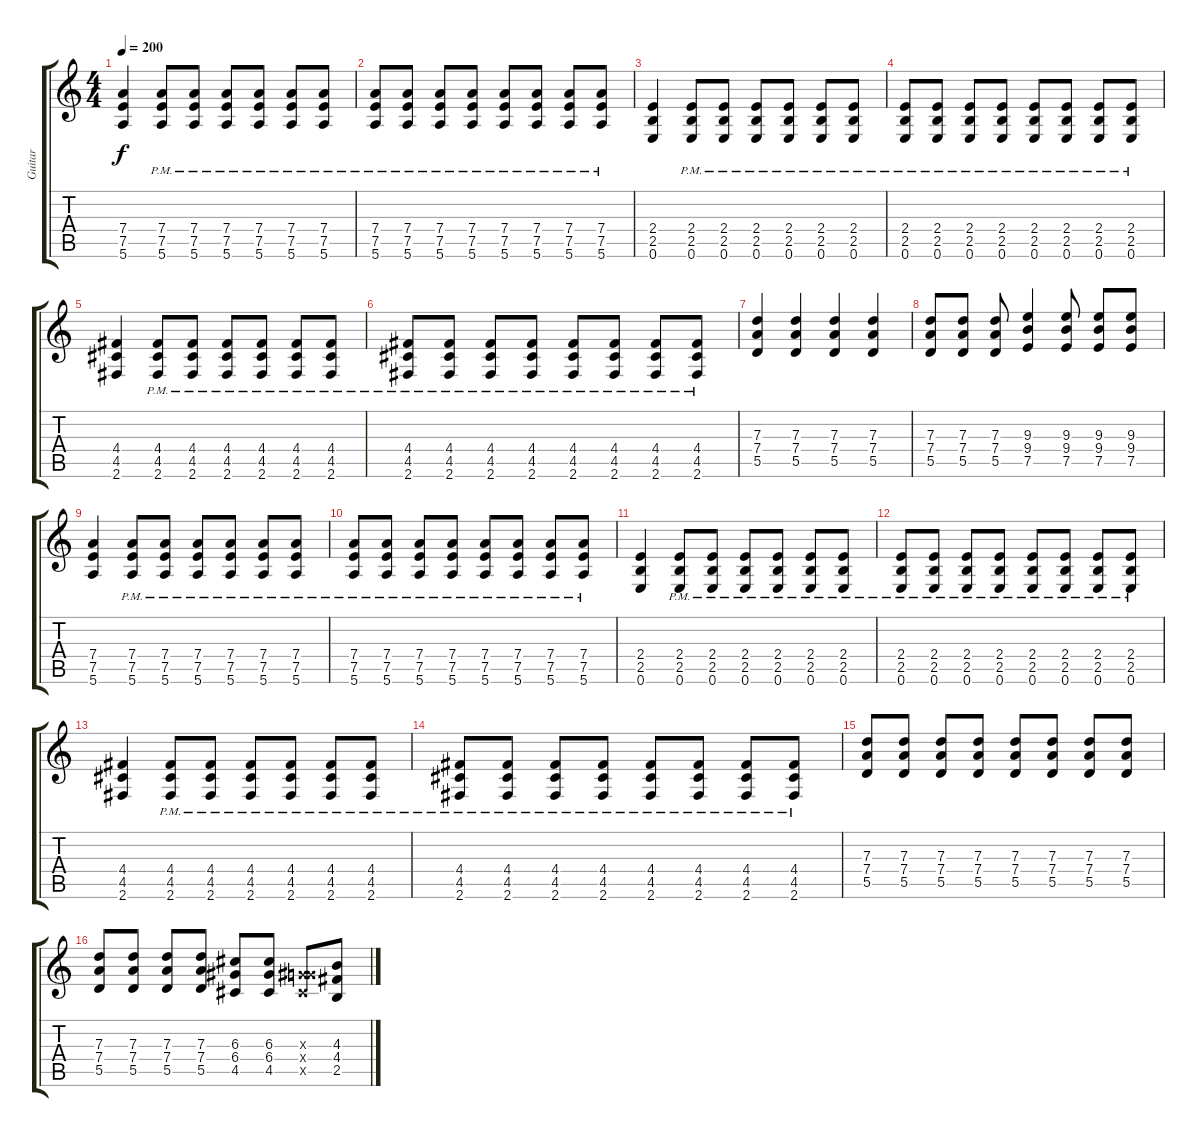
\track ("Guitar " "Guitar ") {instrument distortionguitar}
\staff {score tabs}
\tuning (E4 B3 G3 D3 A2 E2) {hide}
\ts (4 4)
\tempo 200
\clef g2
\ks c
(7.4 7.5 5.6).4{dy f} (7.4{pm} 7.5{pm} 5.6{pm}).8 (7.4{pm} 7.5{pm} 5.6{pm}).8 (7.4{pm} 7.5{pm} 5.6{pm}).8 (7.4{pm} 7.5{pm} 5.6{pm}).8 (7.4{pm} 7.5{pm} 5.6{pm}).8 (7.4{pm} 7.5{pm} 5.6{pm}).8 |
(7.4{pm} 7.5{pm} 5.6{pm}).8 (7.4{pm} 7.5{pm} 5.6{pm}).8 (7.4{pm} 7.5{pm} 5.6{pm}).8 (7.4{pm} 7.5{pm} 5.6{pm}).8 (7.4{pm} 7.5{pm} 5.6{pm}).8 (7.4{pm} 7.5{pm} 5.6{pm}).8 (7.4{pm} 7.5{pm} 5.6{pm}).8 (7.4{pm} 7.5{pm} 5.6{pm}).8 |
(2.4 2.5 0.6).4 (2.4{pm} 2.5{pm} 0.6{pm}).8 (2.4{pm} 2.5{pm} 0.6{pm}).8 (2.4{pm} 2.5{pm} 0.6{pm}).8 (2.4{pm} 2.5{pm} 0.6{pm}).8 (2.4{pm} 2.5{pm} 0.6{pm}).8 (2.4{pm} 2.5{pm} 0.6{pm}).8 |
(2.4{pm} 2.5{pm} 0.6{pm}).8 (2.4{pm} 2.5{pm} 0.6{pm}).8 (2.4{pm} 2.5{pm} 0.6{pm}).8 (2.4{pm} 2.5{pm} 0.6{pm}).8 (2.4{pm} 2.5{pm} 0.6{pm}).8 (2.4{pm} 2.5{pm} 0.6{pm}).8 (2.4{pm} 2.5{pm} 0.6{pm}).8 (2.4{pm} 2.5{pm} 0.6{pm}).8 |
(4.4 4.5 2.6).4 (4.4{pm} 4.5{pm} 2.6{pm}).8 (4.4{pm} 4.5{pm} 2.6{pm}).8 (4.4{pm} 4.5{pm} 2.6{pm}).8 (4.4{pm} 4.5{pm} 2.6{pm}).8 (4.4{pm} 4.5{pm} 2.6{pm}).8 (4.4{pm} 4.5{pm} 2.6{pm}).8 |
(4.4{pm} 4.5{pm} 2.6{pm}).8 (4.4{pm} 4.5{pm} 2.6{pm}).8 (4.4{pm} 4.5{pm} 2.6{pm}).8 (4.4{pm} 4.5{pm} 2.6{pm}).8 (4.4{pm} 4.5{pm} 2.6{pm}).8 (4.4{pm} 4.5{pm} 2.6{pm}).8 (4.4{pm} 4.5{pm} 2.6{pm}).8 (4.4{pm} 4.5{pm} 2.6{pm}).8 |
(7.3 7.4 5.5).4 (7.3 7.4 5.5).4 (7.3 7.4 5.5).4 (7.3 7.4 5.5).4 |
(7.3 7.4 5.5).8 (7.3 7.4 5.5).8 (7.3 7.4 5.5).8 (9.3 9.4 7.5).4 (9.3 9.4 7.5).8 (9.3 9.4 7.5).8 (9.3 9.4 7.5).8 |
(7.4 7.5 5.6).4 (7.4{pm} 7.5{pm} 5.6{pm}).8 (7.4{pm} 7.5{pm} 5.6{pm}).8 (7.4{pm} 7.5{pm} 5.6{pm}).8 (7.4{pm} 7.5{pm} 5.6{pm}).8 (7.4{pm} 7.5{pm} 5.6{pm}).8 (7.4{pm} 7.5{pm} 5.6{pm}).8 |
(7.4{pm} 7.5{pm} 5.6{pm}).8 (7.4{pm} 7.5{pm} 5.6{pm}).8 (7.4{pm} 7.5{pm} 5.6{pm}).8 (7.4{pm} 7.5{pm} 5.6{pm}).8 (7.4{pm} 7.5{pm} 5.6{pm}).8 (7.4{pm} 7.5{pm} 5.6{pm}).8 (7.4{pm} 7.5{pm} 5.6{pm}).8 (7.4{pm} 7.5{pm} 5.6{pm}).8 |
(2.4 2.5 0.6).4 (2.4{pm} 2.5{pm} 0.6{pm}).8 (2.4{pm} 2.5{pm} 0.6{pm}).8 (2.4{pm} 2.5{pm} 0.6{pm}).8 (2.4{pm} 2.5{pm} 0.6{pm}).8 (2.4{pm} 2.5{pm} 0.6{pm}).8 (2.4{pm} 2.5{pm} 0.6{pm}).8 |
(2.4{pm} 2.5{pm} 0.6{pm}).8 (2.4{pm} 2.5{pm} 0.6{pm}).8 (2.4{pm} 2.5{pm} 0.6{pm}).8 (2.4{pm} 2.5{pm} 0.6{pm}).8 (2.4{pm} 2.5{pm} 0.6{pm}).8 (2.4{pm} 2.5{pm} 0.6{pm}).8 (2.4{pm} 2.5{pm} 0.6{pm}).8 (2.4{pm} 2.5{pm} 0.6{pm}).8 |
(4.4 4.5 2.6).4 (4.4{pm} 4.5{pm} 2.6{pm}).8 (4.4{pm} 4.5{pm} 2.6{pm}).8 (4.4{pm} 4.5{pm} 2.6{pm}).8 (4.4{pm} 4.5{pm} 2.6{pm}).8 (4.4{pm} 4.5{pm} 2.6{pm}).8 (4.4{pm} 4.5{pm} 2.6{pm}).8 |
(4.4{pm} 4.5{pm} 2.6{pm}).8 (4.4{pm} 4.5{pm} 2.6{pm}).8 (4.4{pm} 4.5{pm} 2.6{pm}).8 (4.4{pm} 4.5{pm} 2.6{pm}).8 (4.4{pm} 4.5{pm} 2.6{pm}).8 (4.4{pm} 4.5{pm} 2.6{pm}).8 (4.4{pm} 4.5{pm} 2.6{pm}).8 (4.4{pm} 4.5{pm} 2.6{pm}).8 |
(7.3 7.4 5.5).8 (7.3 7.4 5.5).8 (7.3 7.4 5.5).8 (7.3 7.4 5.5).8 (7.3 7.4 5.5).8 (7.3 7.4 5.5).8 (7.3 7.4 5.5).8 (7.3 7.4 5.5).8 |
(7.3 7.4 5.5).8 (7.3 7.4 5.5).8 (7.3 7.4 5.5).8 (7.3 7.4 5.5).8 (6.3 6.4 4.5).8 (6.3 6.4 4.5).8 (0.3{x} 6.4{x} 4.5{x}).8 (4.3 4.4 2.5).8
